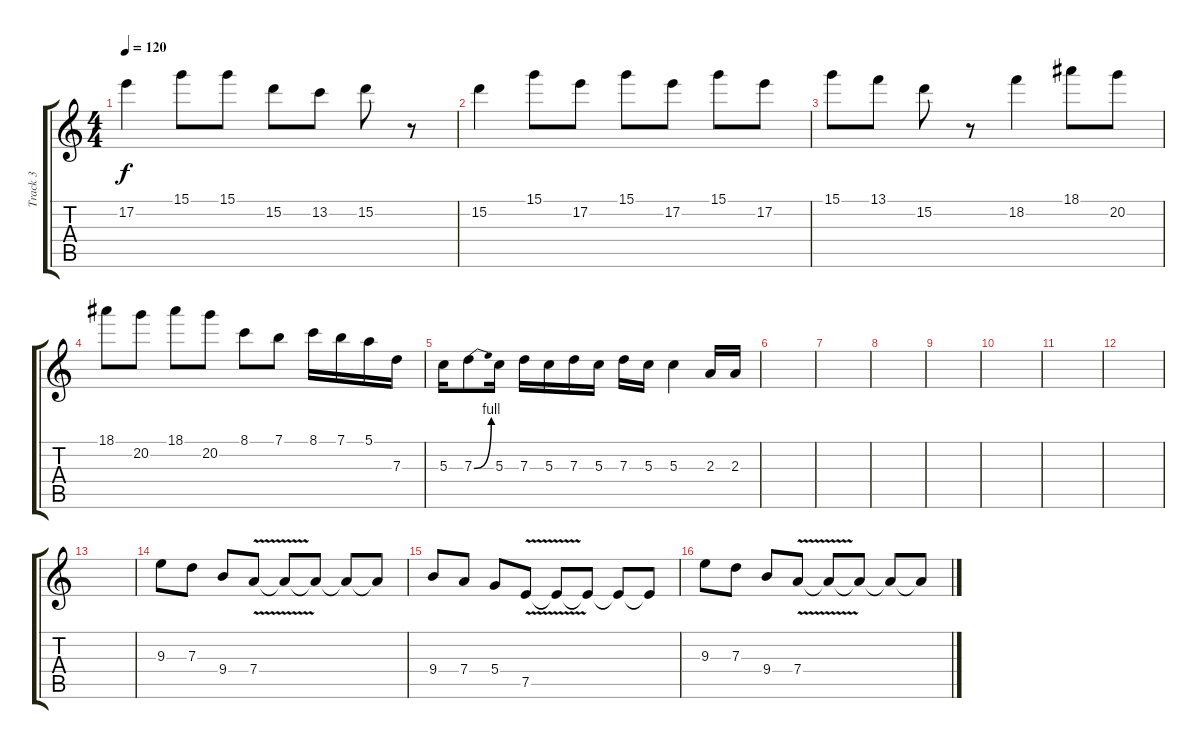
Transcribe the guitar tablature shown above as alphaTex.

\track ("Track 3" "Track 3") {instrument overdrivenguitar}
\staff {score tabs}
\tuning (E4 B3 G3 D3 A2 E2) {hide}
\ts (4 4)
\tempo 120
\clef g2
\ks c
17.2.4{dy f} 15.1.8 15.1.8 15.2.8 13.2.8 15.2.8 r.8 |
15.2.4 15.1.8 17.2.8 15.1.8 17.2.8 15.1.8 17.2.8 |
15.1.8 13.1.8 15.2.8 r.8 18.2.4 18.1.8 20.2.8 |
18.1.8 20.2.8 18.1.8 20.2.8 8.1.8 7.1.8 8.1.16 7.1.16 5.1.16 7.3.16 |
5.3.16 7.3{be (bend 0 0 60 4)}.8 5.3.16 7.3.16 5.3.16 7.3.16 5.3.16 7.3.16 5.3.16 5.3.4 2.3.16 2.3.16 |
|
|
|
|
|
|
|
|
9.3.8 7.3.8 9.4.8 7.4{v}.8 7.4{t}.8 7.4{t}.8 7.4{t}.8 7.4{t}.8 |
9.4.8 7.4.8 5.4.8 7.5{v}.8 7.5{t}.8 7.5{t}.8 7.5{t}.8 7.5{t}.8 |
9.3.8 7.3.8 9.4.8 7.4{v}.8 7.4{t}.8 7.4{t}.8 7.4{t}.8 7.4{t}.8
